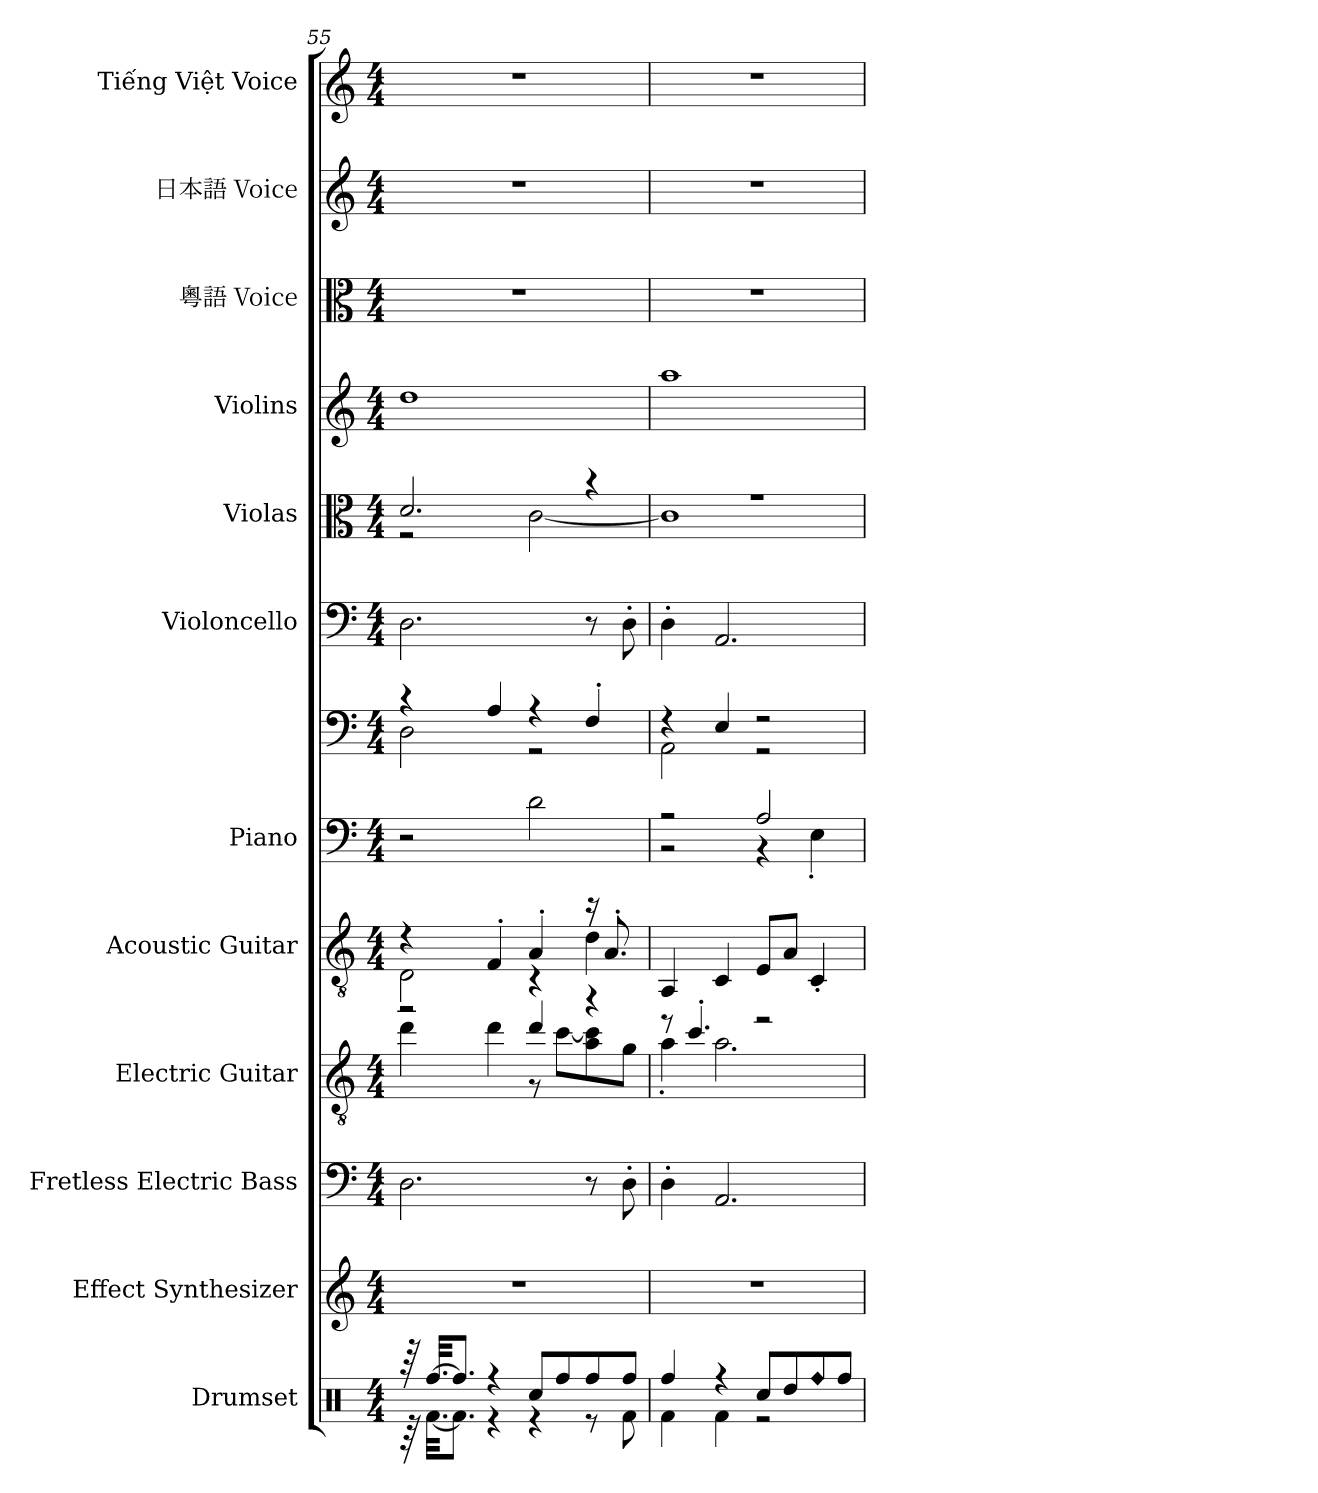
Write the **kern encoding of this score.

**kern	**kern	**kern	**kern	**kern	**kern	**kern	**kern	**kern	**kern	**kern	**kern	**kern
*part12	*part11	*part10	*part9	*part8	*part7	*part7	*part6	*part5	*part4	*part3	*part2	*part1
*staff13	*staff12	*staff11	*staff10	*staff9	*staff8	*staff7	*staff6	*staff5	*staff4	*staff3	*staff2	*staff1
*I"Drumset	*I"Effect Synthesizer	*I"Fretless Electric Bass	*I"Electric Guitar	*I"Acoustic Guitar	*I"Piano	*	*I"Violoncello	*I"Violas	*I"Violins	*I"粵語 Voice	*I"日本語  Voice	*I"Tiếng Việt Voice
*I'D. Set	*I'Synth.	*I'Frtl. El. B.	*I'El. Guit.	*I'Guit.	*I'Pno.	*	*I'Vc.	*I'Vlas.	*I'Vlns.	*	*	*I'Việt
!!LO:PB:g=z
*clefX	*clefG2	*clefF4	*clefGv2	*clefGv2	*clefF4	*clefF4	*clefF4	*clefC3	*clefG2	*clefC3	*clefG2	*clefG2
*	*	*ITrd7c12	*	*	*	*	*	*	*	*	*	*
*k[]	*k[]	*k[]	*k[]	*k[]	*k[]	*k[]	*k[]	*k[]	*k[]	*k[]	*k[]	*k[]
*M4/4	*M4/4	*M4/4	*M4/4	*M4/4	*M4/4	*M4/4	*M4/4	*M4/4	*M4/4	*M4/4	*M4/4	*M4/4
=55	=55	=55	=55	=55	=55	=55	=55	=55	=55	=55	=55	=55
*^	*	*	*^	*^	*	*^	*	*^	*	*	*	*
64r	64r	1r	2.DD\	2r	4dd\	4r	2D\	2r	4r	2D\	2.D\	2.d/	2r	1dd	1r	1r	1r
[32.Rff/KKL	[32.Rf\KKL	.	.	.	.	.	.	.	.	.	.	.	.	.	.	.	.
8.Rff/J]	8.Rf\J]	.	.	.	.	.	.	.	.	.	.	.	.	.	.	.	.
4r	4r	.	.	.	4dd\	4F'/	.	.	4A/	.	.	.	.	.	.	.	.
8Rcc/L	4r	.	.	4dd/	8r	4A'/	4r	2d\	4r	2r	.	.	[2c\	.	.	.	.
8Rff/	.	.	.	.	[8cc\L	.	.	.	.	.	.	.	.	.	.	.	.
8Rff/	8r	.	8r	4r	8a\ 8cc\]	16r	4d\	.	4F'/	.	8r	4r	.	.	.	.	.
.	.	.	.	.	.	8.A'/	.	.	.	.	.	.	.	.	.	.	.
8Rff/J	8Rf\	.	8DD'\	.	8g\J	.	.	.	.	.	8D'\	.	.	.	.	.	.
*	*	*	*	*	*	*v	*v	*	*	*	*	*	*	*	*	*	*
=56	=56	=56	=56	=56	=56	=56	=56	=56	=56	=56	=56	=56	=56	=56	=56	=56
*	*	*	*	*	*	*	*^	*	*	*	*	*	*	*	*	*
4Rff/	4Rf\	1r	4DD'\	8r	4a'\	4AA/	2r	2r	4r	2AA\	4D'\	1r	1c]	1aa	1r	1r	1r
.	.	.	.	4.cc'/	.	.	.	.	.	.	.	.	.	.	.	.	.
4r	4Rf\	.	2.AAA/	.	2.a\	4C/	.	.	4E/	.	2.AA/	.	.	.	.	.	.
8Rcc/L	2r	.	.	2r	.	8E/L	2A/	4r	2r	2r	.	.	.	.	.	.	.
8Rdd/	.	.	.	.	.	8A/J	.	.	.	.	.	.	.	.	.	.	.
!LO:N:head=diamond	!	!	!	!	!	!	!	!	!	!	!	!	!	!	!	!	!
8Rff/	.	.	.	.	.	4C'/	.	4E'\	.	.	.	.	.	.	.	.	.
8Rff/J	.	.	.	.	.	.	.	.	.	.	.	.	.	.	.	.	.
*	*	*	*	*	*	*	*v	*v	*	*	*	*v	*v	*	*	*	*
*v	*v	*	*	*v	*v	*	*	*v	*v	*	*	*	*	*	*
=	=	=	=	=	=	=	=	=	=	=	=	=
*-	*-	*-	*-	*-	*-	*-	*-	*-	*-	*-	*-	*-
